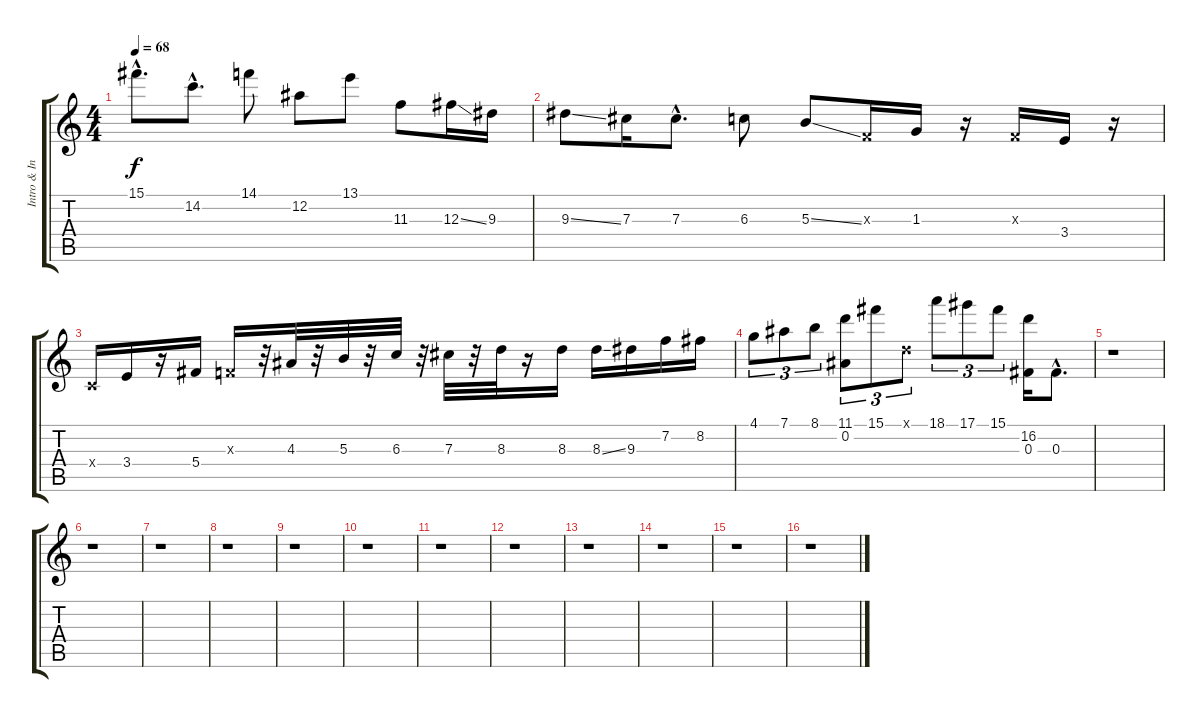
\track ("Intro & Interlude Gtr 2" "Intro & In") {instrument electricguitarclean}
\staff {score tabs}
\tuning (Eb4 Bb3 Gb3 Db3 Ab2 Eb2) {hide}
\ts (4 4)
\tempo 68
\clef g2
\ks c
15.1{hac}.8{d dy f} 14.2{hac}.8{d} 14.1.8 12.2.8 13.1.8 11.3.8 12.3{ss}.16 9.3.16 |
9.3{ss}.8 7.3.16 7.3{hac}.8{d} 6.3.8 5.3{ss}.8 -1.3{x}.16 1.3.16 r.16 -1.3{x}.16 3.4.16 r.16 |
-1.4{x}.16 3.4.16 r.16 5.4.16 -1.3{x}.16 r.32 4.3.32 r.32 5.3.32 r.32 6.3.32 r.32 7.3.32 r.32 8.3.32 r.16 8.3.16 8.3{ss}.16 9.3.16 7.2.16 8.2.16 |
4.1.8{tu (3 2)} 7.1.8{tu (3 2)} 8.1.8{tu (3 2)} (11.1 0.2).8{tu (3 2)} 15.1.8{tu (3 2)} -1.1{x}.8{tu (3 2)} 18.1.8{tu (3 2)} 17.1.8{tu (3 2)} 15.1.8{tu (3 2)} (16.2 0.3).16 0.3{hac}.8{d} |
r.1 |
r.1 |
r.1 |
r.1 |
r.1 |
r.1 |
r.1 |
r.1 |
r.1 |
r.1 |
r.1 |
r.1
